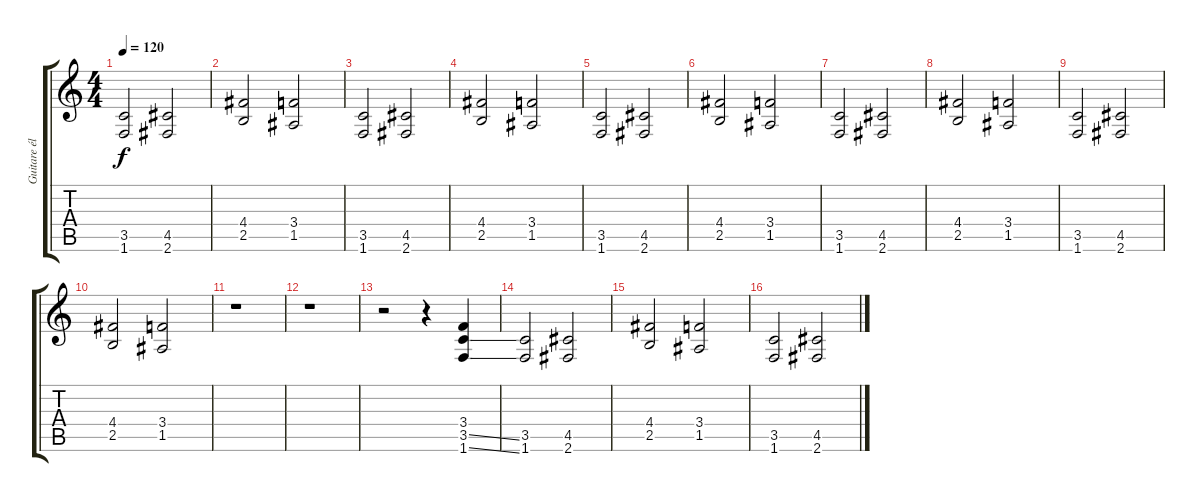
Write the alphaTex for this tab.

\track ("Guitare électrique #1" "Guitare él") {instrument distortionguitar}
\staff {score tabs}
\tuning (E4 B3 G3 D3 A2 E2) {hide}
\ts (4 4)
\tempo 120
\clef g2
\ks c
(3.5 1.6).2{dy f} (4.5 2.6).2 |
(4.4 2.5).2 (3.4 1.5).2 |
(3.5 1.6).2 (4.5 2.6).2 |
(4.4 2.5).2 (3.4 1.5).2 |
(3.5 1.6).2 (4.5 2.6).2 |
(4.4 2.5).2 (3.4 1.5).2 |
(3.5 1.6).2 (4.5 2.6).2 |
(4.4 2.5).2 (3.4 1.5).2 |
(3.5 1.6).2 (4.5 2.6).2 |
(4.4 2.5).2 (3.4 1.5).2 |
r.1 |
r.1 |
r.2 r.4 (3.4 3.5{ss} 1.6{ss}).4 |
(3.5 1.6).2 (4.5 2.6).2 |
(4.4 2.5).2 (3.4 1.5).2 |
(3.5 1.6).2 (4.5 2.6).2
